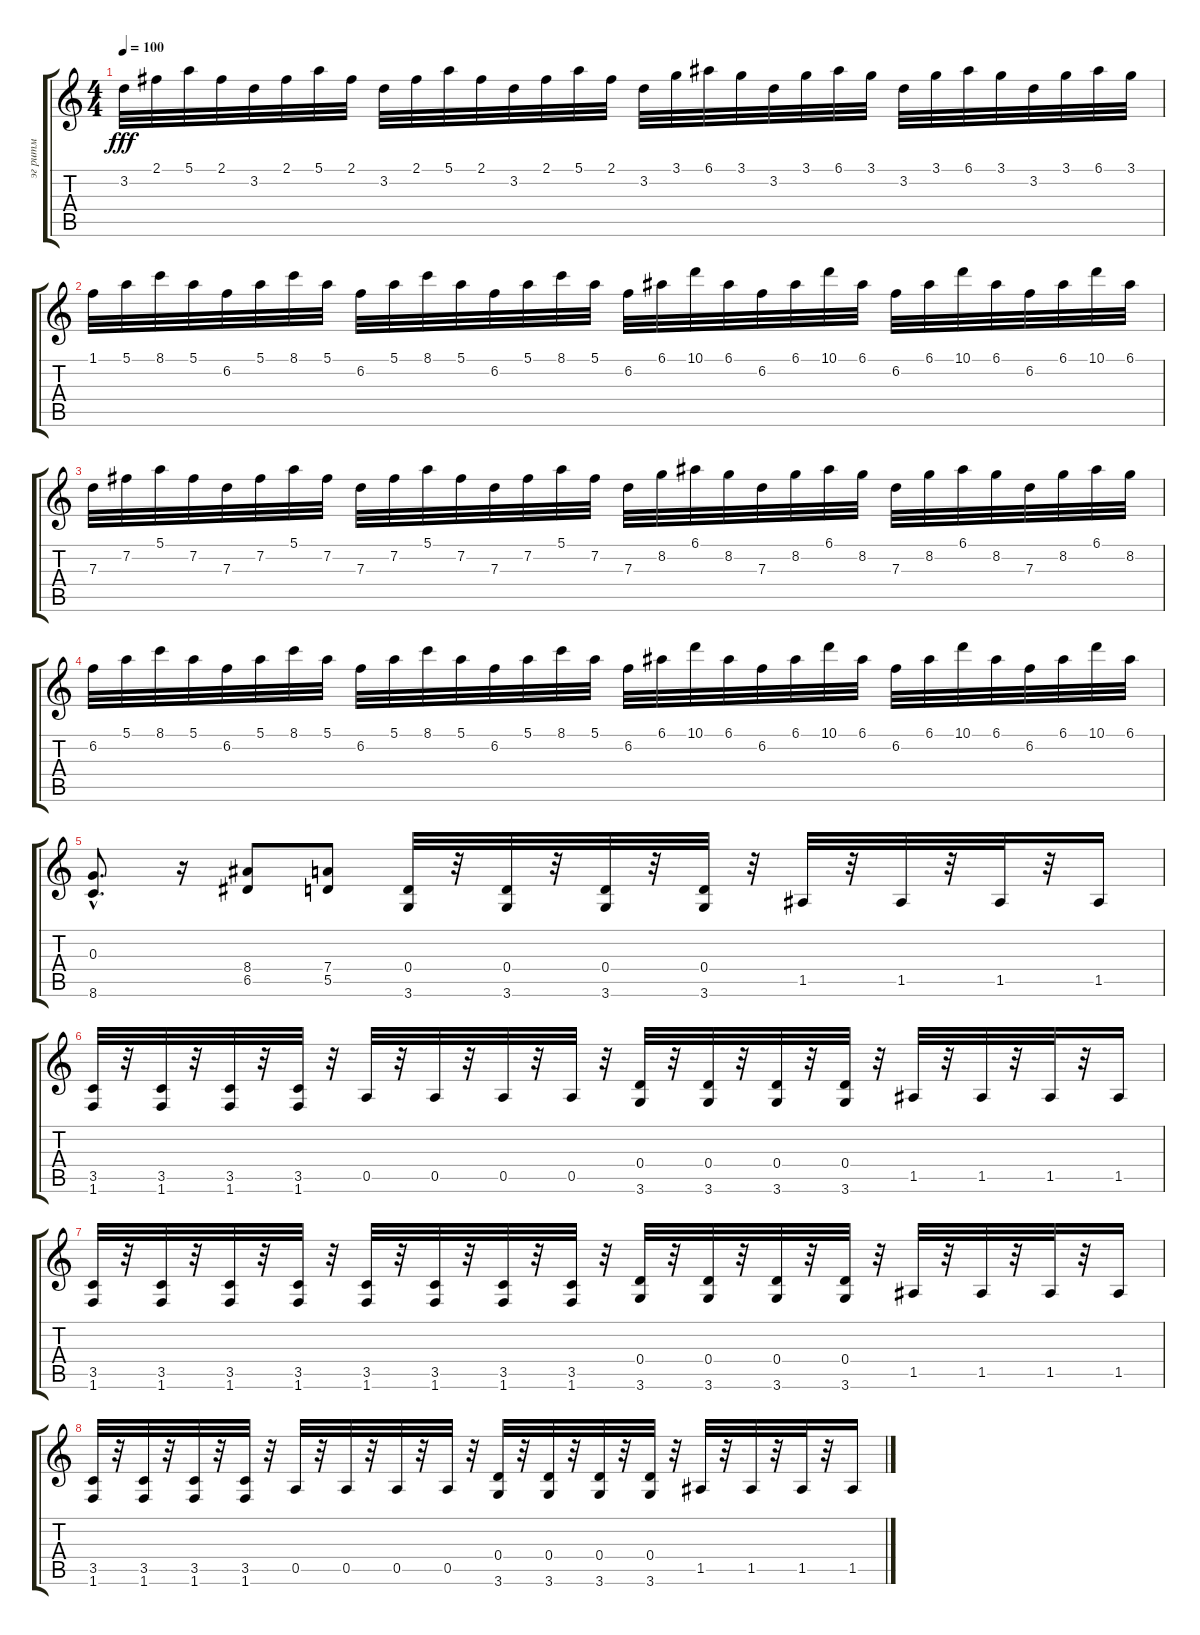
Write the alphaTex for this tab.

\track ("эг ритм" "эг ритм") {instrument distortionguitar}
\staff {score tabs}
\tuning (E4 B3 G3 D3 A2 E2) {hide}
\ts (4 4)
\tempo 100
\clef g2
\ks c
3.2.32{dy fff} 2.1.32 5.1.32 2.1.32 3.2.32 2.1.32 5.1.32 2.1.32 3.2.32 2.1.32 5.1.32 2.1.32 3.2.32 2.1.32 5.1.32 2.1.32 3.2.32 3.1.32 6.1.32 3.1.32 3.2.32 3.1.32 6.1.32 3.1.32 3.2.32 3.1.32 6.1.32 3.1.32 3.2.32 3.1.32 6.1.32 3.1.32 |
1.1.32 5.1.32 8.1.32 5.1.32 6.2.32 5.1.32 8.1.32 5.1.32 6.2.32 5.1.32 8.1.32 5.1.32 6.2.32 5.1.32 8.1.32 5.1.32 6.2.32 6.1.32 10.1.32 6.1.32 6.2.32 6.1.32 10.1.32 6.1.32 6.2.32 6.1.32 10.1.32 6.1.32 6.2.32 6.1.32 10.1.32 6.1.32 |
7.3.32 7.2.32 5.1.32 7.2.32 7.3.32 7.2.32 5.1.32 7.2.32 7.3.32 7.2.32 5.1.32 7.2.32 7.3.32 7.2.32 5.1.32 7.2.32 7.3.32 8.2.32 6.1.32 8.2.32 7.3.32 8.2.32 6.1.32 8.2.32 7.3.32 8.2.32 6.1.32 8.2.32 7.3.32 8.2.32 6.1.32 8.2.32 |
6.2.32 5.1.32 8.1.32 5.1.32 6.2.32 5.1.32 8.1.32 5.1.32 6.2.32 5.1.32 8.1.32 5.1.32 6.2.32 5.1.32 8.1.32 5.1.32 6.2.32 6.1.32 10.1.32 6.1.32 6.2.32 6.1.32 10.1.32 6.1.32 6.2.32 6.1.32 10.1.32 6.1.32 6.2.32 6.1.32 10.1.32 6.1.32 |
(0.3{hac} 8.6{hac}).8{d} r.16 (8.4 6.5).8 (7.4 5.5).8 (0.4 3.6).32 r.32 (0.4 3.6).32 r.32 (0.4 3.6).32 r.32 (0.4 3.6).32 r.32 1.5.32 r.32 1.5.32 r.32 1.5.32 r.32 1.5.16 |
(3.5 1.6).32 r.32 (3.5 1.6).32 r.32 (3.5 1.6).32 r.32 (3.5 1.6).32 r.32 0.5.32 r.32 0.5.32 r.32 0.5.32 r.32 0.5.32 r.32 (0.4 3.6).32 r.32 (0.4 3.6).32 r.32 (0.4 3.6).32 r.32 (0.4 3.6).32 r.32 1.5.32 r.32 1.5.32 r.32 1.5.32 r.32 1.5.16 |
(3.5 1.6).32 r.32 (3.5 1.6).32 r.32 (3.5 1.6).32 r.32 (3.5 1.6).32 r.32 (3.5 1.6).32 r.32 (3.5 1.6).32 r.32 (3.5 1.6).32 r.32 (3.5 1.6).32 r.32 (0.4 3.6).32 r.32 (0.4 3.6).32 r.32 (0.4 3.6).32 r.32 (0.4 3.6).32 r.32 1.5.32 r.32 1.5.32 r.32 1.5.32 r.32 1.5.16 |
(3.5 1.6).32 r.32 (3.5 1.6).32 r.32 (3.5 1.6).32 r.32 (3.5 1.6).32 r.32 0.5.32 r.32 0.5.32 r.32 0.5.32 r.32 0.5.32 r.32 (0.4 3.6).32 r.32 (0.4 3.6).32 r.32 (0.4 3.6).32 r.32 (0.4 3.6).32 r.32 1.5.32 r.32 1.5.32 r.32 1.5.32 r.32 1.5.16
